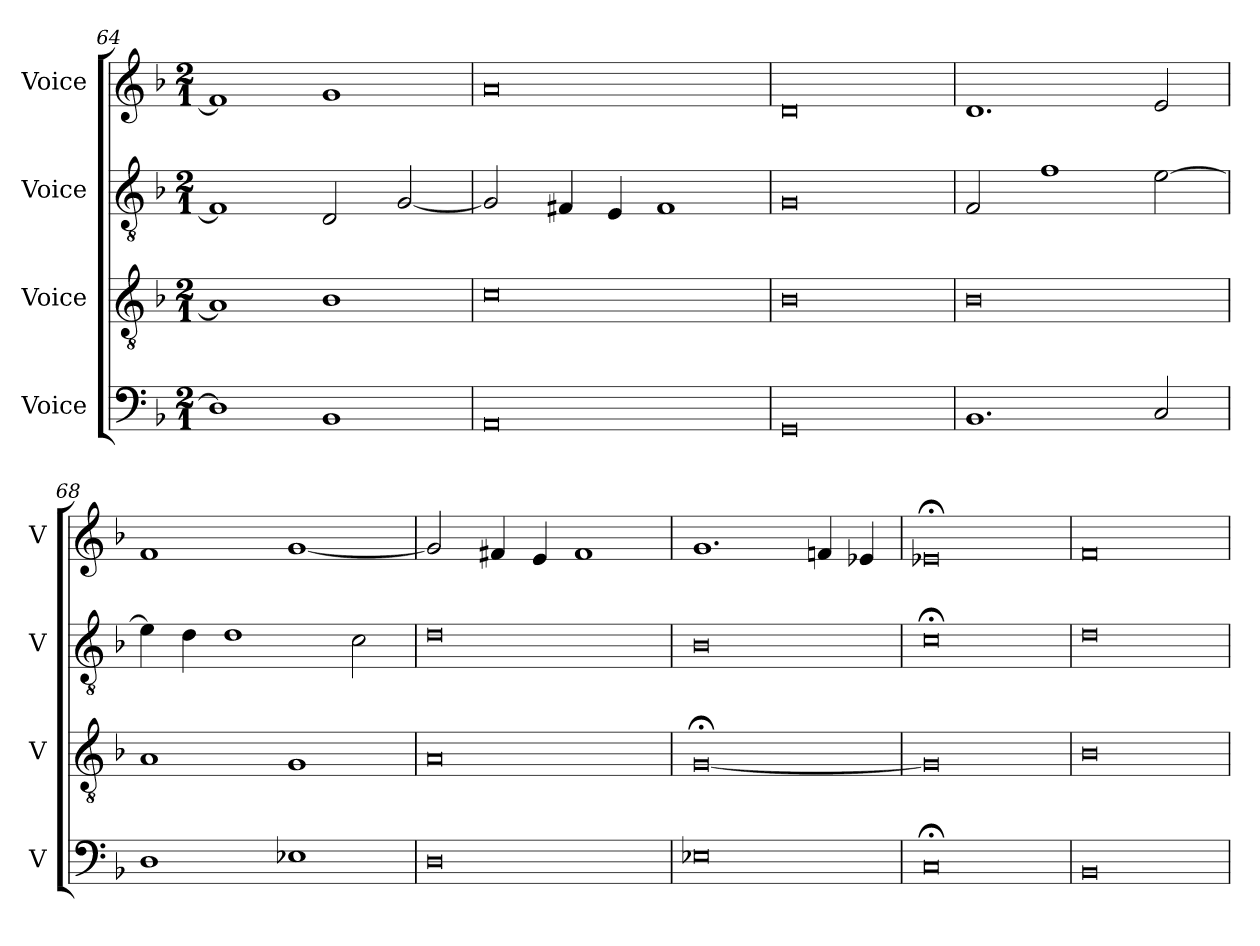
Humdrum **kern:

**kern	**kern	**kern	**kern
*part4	*part3	*part2	*part1
*staff4	*staff3	*staff2	*staff1
*I"Voice	*I"Voice	*I"Voice	*I"Voice
*I'V	*I'V	*I'V	*I'V
*clefF4	*clefGv2	*clefGv2	*clefG2
*k[b-]	*k[b-]	*k[b-]	*k[b-]
*M2/1	*M2/1	*M2/1	*M2/1
=64	=64	=64	=64
1D]	1A]	1F]	1f]
1BB-	1B-	2D/	1g
.	.	[2G/	.
=65	=65	=65	=65
0AA	0c	2G/]	0a
.	.	4F#X/	.
.	.	4E/	.
.	.	1F#	.
!!LO:LB:g=z
=66	=66	=66	=66
0GG	0B-	0G	0d
=67	=67	=67	=67
1.BB-	0B-	2F/	1.d
.	.	1f	.
2C/	.	[2e\	2e/
=68	=68	=68	=68
1D	1A	4e\]	1f
.	.	4d\	.
.	.	1d	.
1E-X	1G	.	[1g
.	.	2c\	.
=69	=69	=69	=69
0D	0A	0d	2g/]
.	.	.	4f#X/
.	.	.	4e/
.	.	.	1f#
!!LO:LB:g=z
=70	=70	=70	=70
0E-X	[0G;	0B-	1.g
.	.	.	4fn/
.	.	.	4e-X/
=71	=71	=71	=71
0C;	0G]	0c;	0e-X;
=72	=72	=72	=72
0BB-	0B-	0d	0f
=	=	=	=
*-	*-	*-	*-
